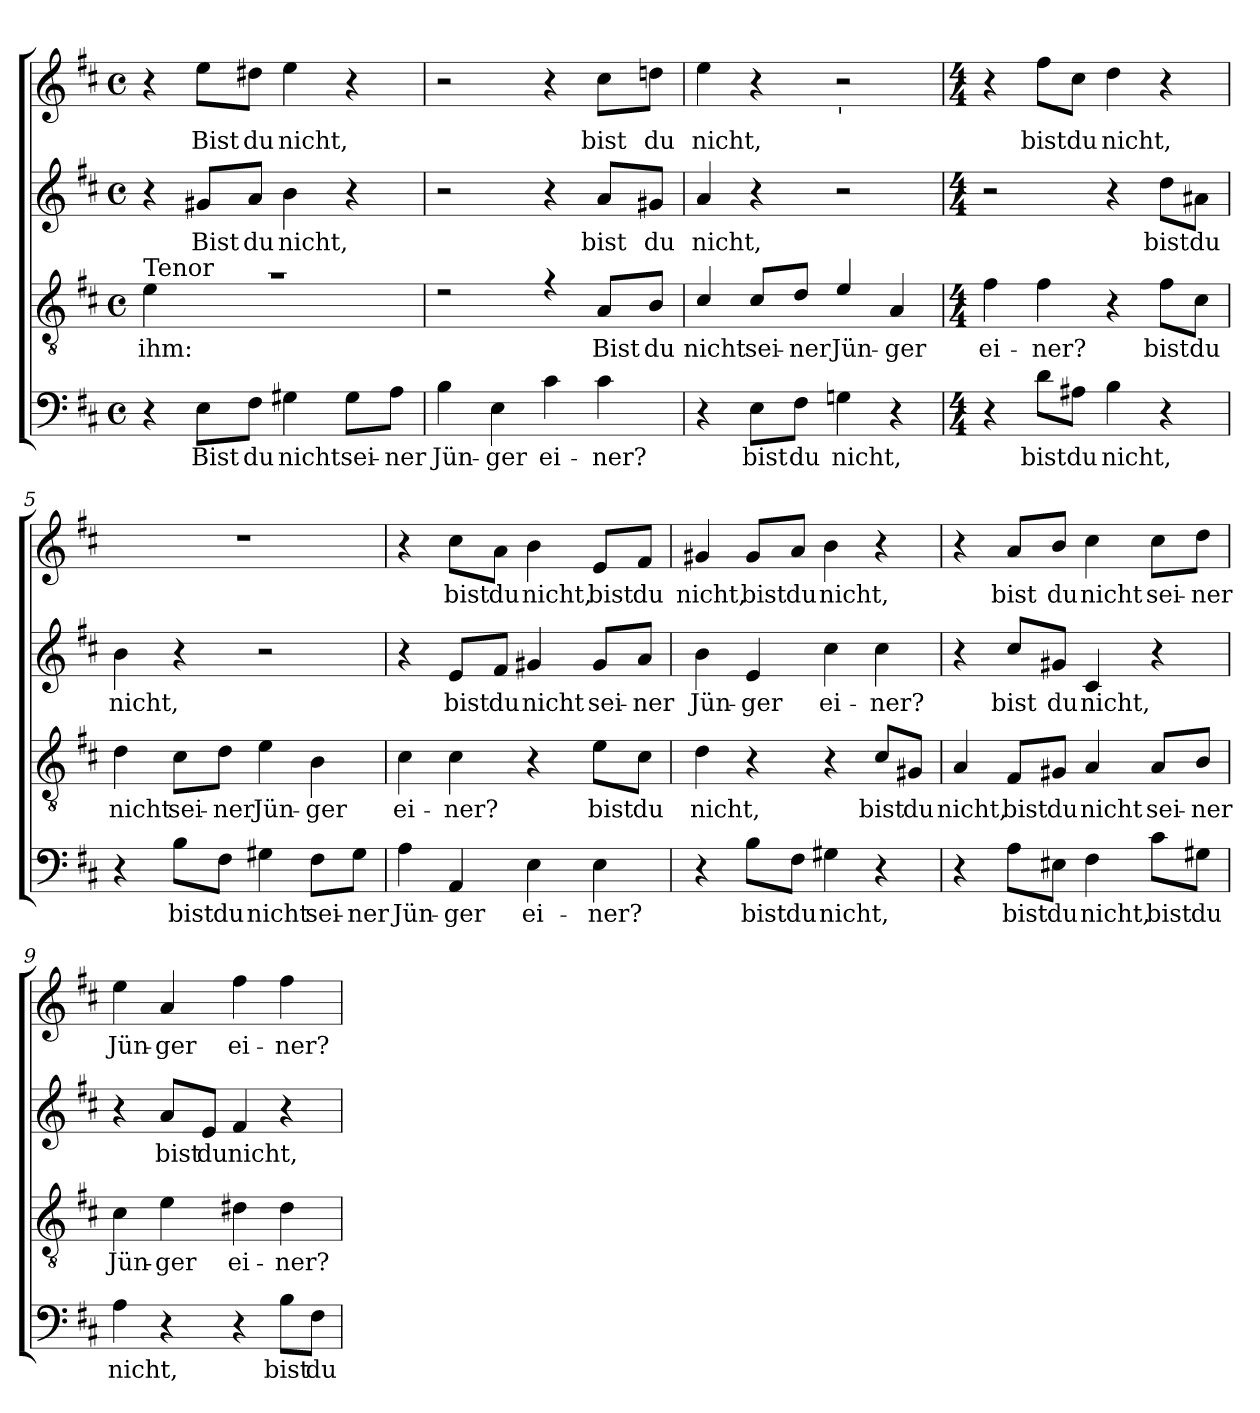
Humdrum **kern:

**kern	**text	**kern	**text	**kern	**text	**kern	**text
*part4	*part4	*part3	*part3	*part2	*part2	*part1	*part1
*staff4	*staff4	*staff3	*staff3	*staff2	*staff2	*staff1	*staff1
*clefF4	*	*clefGv2	*	*clefG2	*	*clefG2	*
*k[f#c#]	*	*k[f#c#]	*	*k[f#c#]	*	*k[f#c#]	*
*D:	*	*D:	*	*D:	*	*D:	*
*M4/4	*	*M4/4	*	*M4/4	*	*M4/4	*
*met(c)	*	*met(c)	*	*met(c)	*	*met(c)	*
=1	=1	=1	=1	=1	=1	=1	=1
*	*	*^	*	*	*	*	*
!	!	!LO:TX:a:t=Tenor	!	!	!	!	!	!
!	!	!	!	!LO:LY:b	!	!	!	!
4r	.	1ra	4e\	ihm:	4r	.	4r	.
!	!LO:LY:b	!	!	!	!	!LO:LY:b	!	!LO:LY:b
8E\L	Bist	.	2.ryy	.	8g#X/L	Bist	8ee\L	Bist
!	!LO:LY:b	!	!	!	!	!LO:LY:b	!	!LO:LY:b
8F#\J	du	.	.	.	8a/J	du	8dd#X\J	du
!	!LO:LY:b	!	!	!	!	!LO:LY:b	!	!LO:LY:b
4G#X\	nicht	.	.	.	4b\	nicht,	4ee\	nicht,
!	!LO:LY:b	!	!	!	!	!	!	!
8G#\L	sei-	.	.	.	4r	.	4r	.
!	!LO:LY:b	!	!	!	!	!	!	!
8A\J	-ner	.	.	.	.	.	.	.
=2	=2	=2	=2	=2	=2	=2	=2	=2
!	!LO:LY:b	!	!	!	!	!	!	!
4B\	Jün-	2r	1ryy	.	2r	.	2r	.
!	!LO:LY:b	!	!	!	!	!	!	!
4E\	-ger	.	.	.	.	.	.	.
!	!LO:LY:b	!	!	!	!	!	!	!
4c#\	ei-	4r	.	.	4r	.	4r	.
!	!LO:LY:b	!	!	!LO:LY:b	!	!LO:LY:b	!	!LO:LY:b
4c#\	-ner?	8A/L	.	Bist	8a/L	bist	8cc#\L	bist
!	!	!	!	!LO:LY:b	!	!LO:LY:b	!	!LO:LY:b
.	.	8B/J	.	du	8g#X/J	du	8ddn\J	du
=3	=3	=3	=3	=3	=3	=3	=3	=3
!	!	!	!	!LO:LY:b	!	!LO:LY:b	!	!LO:LY:b
4r	.	4c#/	1ryy	nicht	4a/	nicht,	4ee\	nicht,
!	!LO:LY:b	!	!	!LO:LY:b	!	!	!	!
8E\L	bist	8c#/L	.	sei-	4r	.	4r	.
!	!LO:LY:b	!	!	!LO:LY:b	!	!	!	!
8F#\J	du	8d/J	.	-ner	.	.	.	.
!	!	!	!	!	!	!	!LO:TX:b:t='	!
!	!LO:LY:b	!	!	!LO:LY:b	!	!	!	!
4Gn\	nicht,	4e/	.	Jün-	2r	.	2r	.
!	!	!	!	!LO:LY:b	!	!	!	!
4r	.	4A/	.	-ger	.	.	.	.
*	*	*v	*v	*	*	*	*	*
!!LO:LB:g=z
=4	=4	=4	=4	=4	=4	=4	=4
*M4/4	*	*M4/4	*	*M4/4	*	*M4/4	*
!	!	!	!LO:LY:b	!	!	!	!
4r	.	4f#\	ei-	2r	.	4r	.
!	!LO:LY:b	!	!LO:LY:b	!	!	!	!LO:LY:b
8d\L	bist	4f#\	-ner?	.	.	8ff#\L	bist
!	!LO:LY:b	!	!	!	!	!	!LO:LY:b
8A#X\J	du	.	.	.	.	8cc#\J	du
!	!LO:LY:b	!	!	!	!	!	!LO:LY:b
4B\	nicht,	4r	.	4r	.	4dd\	nicht,
!	!	!	!LO:LY:b	!	!LO:LY:b	!	!
4r	.	8f#\L	bist	8dd\L	bist	4r	.
!	!	!	!LO:LY:b	!	!LO:LY:b	!	!
.	.	8c#\J	du	8a#X\J	du	.	.
=5	=5	=5	=5	=5	=5	=5	=5
!	!	!	!LO:LY:b	!	!LO:LY:b	!	!
4r	.	4d\	nicht	4b\	nicht,	1r	.
!	!LO:LY:b	!	!LO:LY:b	!	!	!	!
8B\L	bist	8c#\L	sei-	4r	.	.	.
!	!LO:LY:b	!	!LO:LY:b	!	!	!	!
8F#\J	du	8d\J	-ner	.	.	.	.
!	!LO:LY:b	!	!LO:LY:b	!	!	!	!
4G#X\	nicht	4e\	Jün-	2r	.	.	.
!	!LO:LY:b	!	!LO:LY:b	!	!	!	!
8F#\L	sei-	4B\	-ger	.	.	.	.
!	!LO:LY:b	!	!	!	!	!	!
8G#\J	-ner	.	.	.	.	.	.
=6	=6	=6	=6	=6	=6	=6	=6
!	!LO:LY:b	!	!LO:LY:b	!	!	!	!
4A\	Jün-	4c#\	ei-	4r	.	4r	.
!	!LO:LY:b	!	!LO:LY:b	!	!LO:LY:b	!	!LO:LY:b
4AA/	-ger	4c#\	-ner?	8e/L	bist	8cc#\L	bist
!	!	!	!	!	!LO:LY:b	!	!LO:LY:b
.	.	.	.	8f#/J	du	8a\J	du
!	!LO:LY:b	!	!	!	!LO:LY:b	!	!LO:LY:b
4E\	ei-	4r	.	4g#X/	nicht	4b\	nicht,
!	!LO:LY:b	!	!LO:LY:b	!	!LO:LY:b	!	!LO:LY:b
4E\	-ner?	8e\L	bist	8g#/L	sei-	8e/L	bist
!	!	!	!LO:LY:b	!	!LO:LY:b	!	!LO:LY:b
.	.	8c#\J	du	8a/J	-ner	8f#/J	du
!!LO:LB:g=z
=7	=7	=7	=7	=7	=7	=7	=7
!	!	!	!LO:LY:b	!	!LO:LY:b	!	!LO:LY:b
4r	.	4d\	nicht,	4b\	Jün-	4g#X/	nicht,
!	!LO:LY:b	!	!	!	!LO:LY:b	!	!LO:LY:b
8B\L	bist	4r	.	4e/	-ger	8g#/L	bist
!	!LO:LY:b	!	!	!	!	!	!LO:LY:b
8F#\J	du	.	.	.	.	8a/J	du
!	!LO:LY:b	!	!	!	!LO:LY:b	!	!LO:LY:b
4G#X\	nicht,	4r	.	4cc#\	ei-	4b\	nicht,
!	!	!	!LO:LY:b	!	!LO:LY:b	!	!
4r	.	8c#/L	bist	4cc#\	-ner?	4r	.
!	!	!	!LO:LY:b	!	!	!	!
.	.	8G#X/J	du	.	.	.	.
=8	=8	=8	=8	=8	=8	=8	=8
!	!	!	!LO:LY:b	!	!	!	!
4r	.	4A/	nicht,	4r	.	4r	.
!	!LO:LY:b	!	!LO:LY:b	!	!LO:LY:b	!	!LO:LY:b
8A\L	bist	8F#/L	bist	8cc#/L	bist	8a/L	bist
!	!LO:LY:b	!	!LO:LY:b	!	!LO:LY:b	!	!LO:LY:b
8E#X\J	du	8G#X/J	du	8g#X/J	du	8b/J	du
!	!LO:LY:b	!	!LO:LY:b	!	!LO:LY:b	!	!LO:LY:b
4F#\	nicht,	4A/	nicht	4c#/	nicht,	4cc#\	nicht
!	!LO:LY:b	!	!LO:LY:b	!	!	!	!LO:LY:b
8c#\L	bist	8A/L	sei-	4r	.	8cc#\L	sei-
!	!LO:LY:b	!	!LO:LY:b	!	!	!	!LO:LY:b
8G#X\J	du	8B/J	-ner	.	.	8dd\J	-ner
=9	=9	=9	=9	=9	=9	=9	=9
!	!LO:LY:b	!	!LO:LY:b	!	!	!	!LO:LY:b
4A\	nicht,	4c#\	Jün-	4r	.	4ee\	Jün-
!	!	!	!LO:LY:b	!	!LO:LY:b	!	!LO:LY:b
4r	.	4e\	-ger	8a/L	bist	4a/	-ger
!	!	!	!	!	!LO:LY:b	!	!
.	.	.	.	8e/J	du	.	.
!	!	!	!LO:LY:b	!	!LO:LY:b	!	!LO:LY:b
4r	.	4d#X\	ei-	4f#/	nicht,	4ff#\	ei-
!	!LO:LY:b	!	!LO:LY:b	!	!	!	!LO:LY:b
8B\L	bist	4d#\	-ner?	4r	.	4ff#\	-ner?
!	!LO:LY:b	!	!	!	!	!	!
8F#\J	du	.	.	.	.	.	.
=	=	=	=	=	=	=	=
*-	*-	*-	*-	*-	*-	*-	*-
